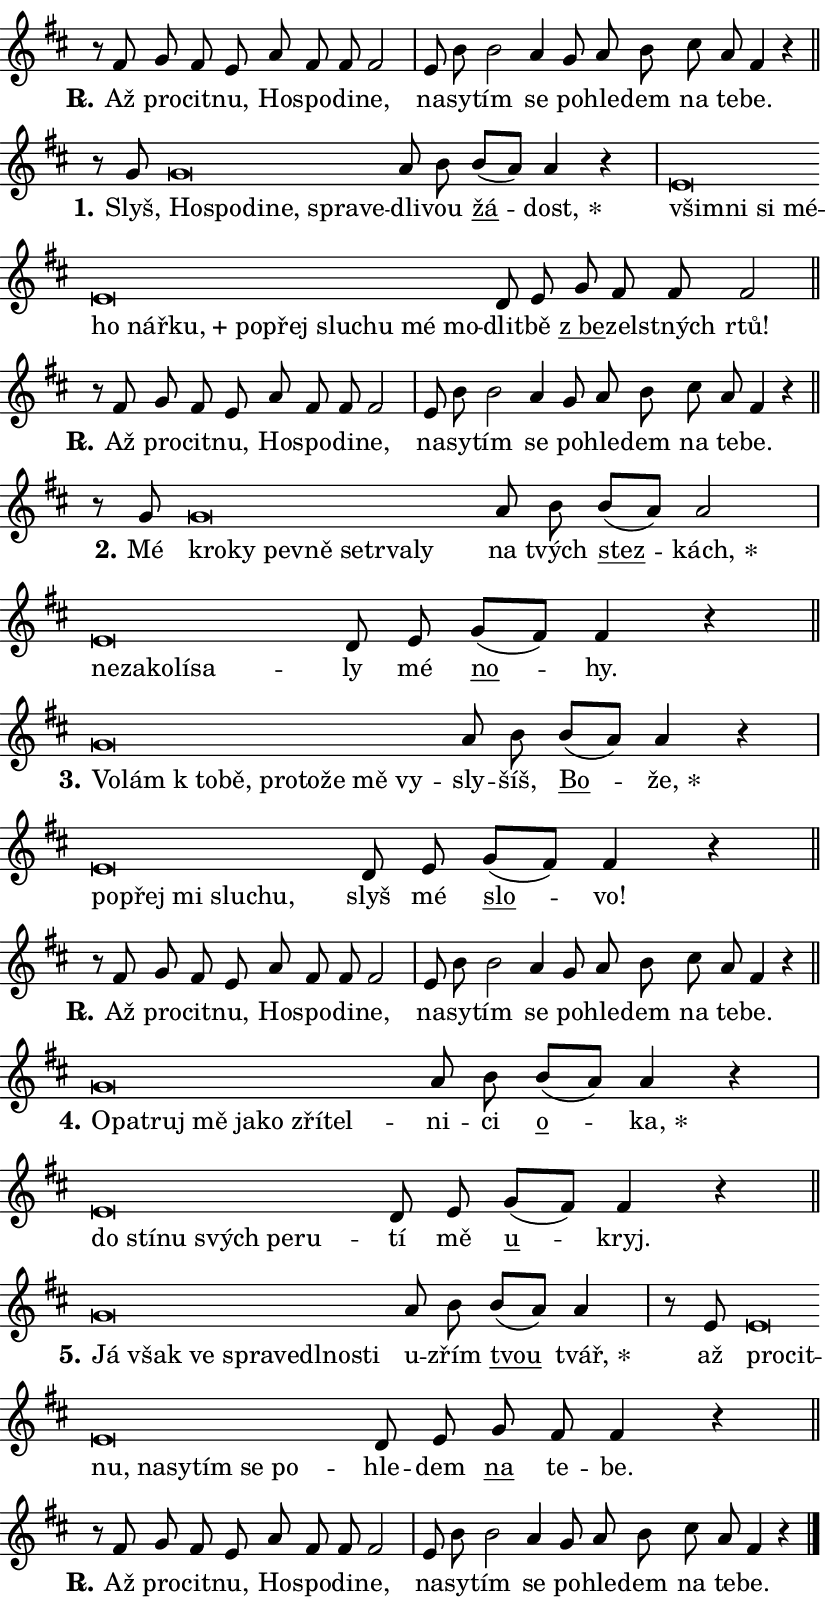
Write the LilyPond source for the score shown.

\version "2.24.0"
\header { tagline = "" }
\paper {
  indent = 0\cm
  top-margin = 0\cm
  right-margin = 0.13\cm % to fit lyric hyphens
  bottom-margin = 0\cm
  left-margin = 0\cm
  paper-width = 14\cm
  page-breaking = #ly:one-page-breaking
  system-system-spacing.basic-distance = #11
  score-system-spacing.basic-distance = #11
  ragged-last = ##f
}


%% Author: Thomas Morley
%% https://lists.gnu.org/archive/html/lilypond-user/2020-05/msg00002.html
#(define (line-position grob)
"Returns position of @var[grob} in current system:
   @code{'start}, if at first time-step
   @code{'end}, if at last time-step
   @code{'middle} otherwise
"
  (let* ((col (ly:item-get-column grob))
         (ln (ly:grob-object col 'left-neighbor))
         (rn (ly:grob-object col 'right-neighbor))
         (col-to-check-left (if (ly:grob? ln) ln col))
         (col-to-check-right (if (ly:grob? rn) rn col))
         (break-dir-left
           (and
             (ly:grob-property col-to-check-left 'non-musical #f)
             (ly:item-break-dir col-to-check-left)))
         (break-dir-right
           (and
             (ly:grob-property col-to-check-right 'non-musical #f)
             (ly:item-break-dir col-to-check-right))))
        (cond ((eqv? 1 break-dir-left) 'start)
              ((eqv? -1 break-dir-right) 'end)
              (else 'middle))))

#(define (tranparent-at-line-position vctor)
  (lambda (grob)
  "Relying on @code{line-position} select the relevant enry from @var{vctor}.
Used to determine transparency,"
    (case (line-position grob)
      ((end) (not (vector-ref vctor 0)))
      ((middle) (not (vector-ref vctor 1)))
      ((start) (not (vector-ref vctor 2))))))

noteHeadBreakVisibility =
#(define-music-function (break-visibility)(vector?)
"Makes @code{NoteHead}s transparent relying on @var{break-visibility}"
#{
  \override NoteHead.transparent =
    #(tranparent-at-line-position break-visibility)
#})

#(define delete-ledgers-for-transparent-note-heads
  (lambda (grob)
    "Reads whether a @code{NoteHead} is transparent.
If so this @code{NoteHead} is removed from @code{'note-heads} from
@var{grob}, which is supposed to be @code{LedgerLineSpanner}.
As a result ledgers are not printed for this @code{NoteHead}"
    (let* ((nhds-array (ly:grob-object grob 'note-heads))
           (nhds-list
             (if (ly:grob-array? nhds-array)
                 (ly:grob-array->list nhds-array)
                 '()))
           ;; Relies on the transparent-property being done before
           ;; Staff.LedgerLineSpanner.after-line-breaking is executed.
           ;; This is fragile ...
           (to-keep
             (remove
               (lambda (nhd)
                 (ly:grob-property nhd 'transparent #f))
               nhds-list)))
      ;; TODO find a better method to iterate over grob-arrays, similiar
      ;; to filter/remove etc for lists
      ;; For now rebuilt from scratch
      (set! (ly:grob-object grob 'note-heads)  '())
      (for-each
        (lambda (nhd)
          (ly:pointer-group-interface::add-grob grob 'note-heads nhd))
        to-keep))))

squashNotes = {
  \override NoteHead.X-extent = #'(-0.2 . 0.2)
  \override NoteHead.Y-extent = #'(-0.75 . 0)
  \override NoteHead.stencil =
    #(lambda (grob)
       (let ((pos (ly:grob-property grob 'staff-position)))
         (begin
           (if (< pos -7) (display "ERROR: Lower brevis then expected\n") (display ""))
           (if (<= pos -6) ly:text-interface::print ly:note-head::print))))
}
unSquashNotes = {
  \revert NoteHead.X-extent
  \revert NoteHead.Y-extent
  \revert NoteHead.stencil
}

hideNotes = \noteHeadBreakVisibility #begin-of-line-visible
unHideNotes = \noteHeadBreakVisibility #all-visible

% work-around for resetting accidentals
% https://lilypond.org/doc/v2.23/Documentation/notation/displaying-rhythms#unmetered-music
cadenzaMeasure = {
  \cadenzaOff
  \partial 1024 s1024
  \cadenzaOn
}

#(define-markup-command (accent layout props text) (markup?)
  "Underline accented syllable"
  (interpret-markup layout props
    #{\markup \override #'(offset . 4.3) \underline { #text }#}))

responsum = \markup \concat {
  "R" \hspace #-1.05 \path #0.1 #'((moveto 0 0.07) (lineto 0.9 0.8)) \hspace #0.05 "."
}

spaceSize = #0.6828661417322834 % exact space size for TeX Gyre Schola

\layout {
  \context {
    \Staff
    \remove "Time_signature_engraver"
    \override LedgerLineSpanner.after-line-breaking = #delete-ledgers-for-transparent-note-heads
  }
  \context {
    \Lyrics {
      \override LyricSpace.minimum-distance = \spaceSize
      \override LyricText.font-name = #"TeX Gyre Schola"
      \override LyricText.font-size = 1
      \override StanzaNumber.font-name = #"TeX Gyre Schola Bold"
      \override StanzaNumber.font-size = 1
    }
  }
  \context {
    \Score 
    \override NoteHead.text =
      #(lambda (grob) 
        (let ((pos (ly:grob-property grob 'staff-position)))
          #{\markup {
            \combine
              \halign #-0.55 \raise #(if (= pos -6) 0 0.5) \override #'(thickness . 2) \draw-line #'(3.2 . 0)
              \musicglyph "noteheads.sM1"
          }#}))
  }
}

% magnetic-lyrics.ily
%
%   written by
%     Jean Abou Samra <jean@abou-samra.fr>
%     Werner Lemberg <wl@gnu.org>
%
%   adapted by
%     Jiri Hon <jiri.hon@gmail.com>
%
% Version 2022-Apr-15

% https://www.mail-archive.com/lilypond-user@gnu.org/msg149350.html

#(define (Left_hyphen_pointer_engraver context)
   "Collect syllable-hyphen-syllable occurrences in lyrics and store
them in properties.  This engraver only looks to the left.  For
example, if the lyrics input is @code{foo -- bar}, it does the
following.

@itemize @bullet
@item
Set the @code{text} property of the @code{LyricHyphen} grob between
@q{foo} and @q{bar} to @code{foo}.

@item
Set the @code{left-hyphen} property of the @code{LyricText} grob with
text @q{foo} to the @code{LyricHyphen} grob between @q{foo} and
@q{bar}.
@end itemize

Use this auxiliary engraver in combination with the
@code{lyric-@/text::@/apply-@/magnetic-@/offset!} hook."
   (let ((hyphen #f)
         (text #f))
     (make-engraver
      (acknowledgers
       ((lyric-syllable-interface engraver grob source-engraver)
        (set! text grob)))
      (end-acknowledgers
       ((lyric-hyphen-interface engraver grob source-engraver)
        ;(when (not (grob::has-interface grob 'lyric-space-interface))
          (set! hyphen grob)));)
      ((stop-translation-timestep engraver)
       (when (and text hyphen)
         (ly:grob-set-object! text 'left-hyphen hyphen))
       (set! text #f)
       (set! hyphen #f)))))

#(define (lyric-text::apply-magnetic-offset! grob)
   "If the space between two syllables is less than the value in
property @code{LyricText@/.details@/.squash-threshold}, move the right
syllable to the left so that it gets concatenated with the left
syllable.

Use this function as a hook for
@code{LyricText@/.after-@/line-@/breaking} if the
@code{Left_@/hyphen_@/pointer_@/engraver} is active."
   (let ((hyphen (ly:grob-object grob 'left-hyphen #f)))
     (when hyphen
       (let ((left-text (ly:spanner-bound hyphen LEFT)))
         (when (grob::has-interface left-text 'lyric-syllable-interface)
           (let* ((common (ly:grob-common-refpoint grob left-text X))
                  (this-x-ext (ly:grob-extent grob common X))
                  (left-x-ext
                   (begin
                     ;; Trigger magnetism for left-text.
                     (ly:grob-property left-text 'after-line-breaking)
                     (ly:grob-extent left-text common X)))
                  ;; `delta` is the gap width between two syllables.
                  (delta (- (interval-start this-x-ext)
                            (interval-end left-x-ext)))
                  (details (ly:grob-property grob 'details))
                  (threshold (assoc-get 'squash-threshold details 0.2)))
             (when (< delta threshold)
               (let* (;; We have to manipulate the input text so that
                      ;; ligatures crossing syllable boundaries are not
                      ;; disabled.  For languages based on the Latin
                      ;; script this is essentially a beautification.
                      ;; However, for non-Western scripts it can be a
                      ;; necessity.
                      (lt (ly:grob-property left-text 'text))
                      (rt (ly:grob-property grob 'text))
                      (is-space (grob::has-interface hyphen 'lyric-space-interface))
                      (space (if is-space " " ""))
                      (extra-delta (if is-space spaceSize 0))
                      ;; Append new syllable.
                      (ltrt-space (if (and (string? lt) (string? rt))
                                (string-append lt space rt)
                                (make-concat-markup (list lt space rt))))
                      ;; Right-align `ltrt` to the right side.
                      (ltrt-space-markup (grob-interpret-markup
                               grob
                               (make-translate-markup
                                (cons (interval-length this-x-ext) 0)
                                (make-right-align-markup ltrt-space)))))
                 (begin
                   ;; Don't print `left-text`.
                   (ly:grob-set-property! left-text 'stencil #f)
                   ;; Set text and stencil (which holds all collected
                   ;; syllables so far) and shift it to the left.
                   (ly:grob-set-property! grob 'text ltrt-space)
                   (ly:grob-set-property! grob 'stencil ltrt-space-markup)
                   (ly:grob-translate-axis! grob (- (- delta extra-delta)) X))))))))))


#(define (lyric-hyphen::displace-bounds-first grob)
   ;; Make very sure this callback isn't triggered too early.
   (let ((left (ly:spanner-bound grob LEFT))
         (right (ly:spanner-bound grob RIGHT)))
     (ly:grob-property left 'after-line-breaking)
     (ly:grob-property right 'after-line-breaking)
     (ly:lyric-hyphen::print grob)))

squashThreshold = #0.4

\layout {
  \context {
    \Lyrics
    \consists #Left_hyphen_pointer_engraver
    \override LyricText.after-line-breaking =
      #lyric-text::apply-magnetic-offset!
    \override LyricHyphen.stencil = #lyric-hyphen::displace-bounds-first
    \override LyricText.details.squash-threshold = \squashThreshold
    \override LyricHyphen.minimum-distance = 0
    \override LyricHyphen.minimum-length = \squashThreshold
  }
}

squashText = \override LyricText.details.squash-threshold = 9999
unSquashText = \override LyricText.details.squash-threshold = \squashThreshold

leftText = \override LyricText.self-alignment-X = #LEFT
unLeftText = \revert LyricText.self-alignment-X

starOffset = #(lambda (grob) 
                (let ((x_offset (ly:self-alignment-interface::aligned-on-x-parent grob)))
                  (if (= x_offset 0) 0 (+ x_offset 1.2))))

star = #(define-music-function (syllable)(string?)
"Append star separator at the end of a syllable"
#{
  \once \override LyricText.X-offset = #starOffset
  \lyricmode { \markup {
    #syllable
    \override #'((font-name . "TeX Gyre Schola Bold")) \hspace #0.2 \lower #0.65 \larger "*"
  } }
#})

starAccent = #(define-music-function (syllable)(string?)
"Append star separator at the end of a syllable and make accent"
#{
  \once \override LyricText.X-offset = #starOffset
  \lyricmode { \markup {
    \accent #syllable
    \override #'((font-name . "TeX Gyre Schola Bold")) \hspace #0.2 \lower #0.65 \larger "*"
  } }
#})

breath = #(define-music-function (syllable)(string?)
"Append breathing indicator at the end of a syllable"
#{
  \lyricmode { \markup { #syllable "+" } }
#})

optionalBreath = #(define-music-function (syllable)(string?)
"Append optional breathing indicator at the end of a syllable"
#{
  \lyricmode { \markup { #syllable "(+)" } }
#})


\score {
    <<
        \new Voice = "melody" { \cadenzaOn \key d \major \relative { r8 fis' g fis e a fis fis fis2 \cadenzaMeasure \bar "|" e8 b' b2 a4 \bar "" g8 a b cis a fis4 r \cadenzaMeasure \bar "||" \break } }
        \new Lyrics \lyricsto "melody" { \lyricmode { \set stanza = \responsum
Až pro -- cit -- nu, Ho -- spo -- di -- ne, na -- sy -- tím se po -- hle -- dem na te -- be. } }
    >>
    \layout {}
}

\score {
    <<
        \new Voice = "melody" { \cadenzaOn \key d \major \relative { r8 g'8 \squashNotes g\breve*1/16 \hideNotes \breve*1/16 \bar "" \breve*1/16 \bar "" \breve*1/16 \bar "" \breve*1/16 \breve*1/16 \bar "" \unHideNotes \unSquashNotes a8 b \bar "" b[( a)] a4 r \cadenzaMeasure \bar "|" \squashNotes e\breve*1/16 \hideNotes \breve*1/16 \bar "" \breve*1/16 \bar "" \breve*1/16 \bar "" \breve*1/16 \bar "" \breve*1/16 \bar "" \breve*1/16 \bar "" \breve*1/16 \bar "" \breve*1/16 \bar "" \breve*1/16 \bar "" \breve*1/16 \bar "" \breve*1/16 \breve*1/16 \bar "" \unHideNotes \unSquashNotes d8 e \bar "" g fis fis fis2 \cadenzaMeasure \bar "||" \break } }
        \new Lyrics \lyricsto "melody" { \lyricmode { \set stanza = "1."
Slyš, \leftText Ho -- \squashText spo -- di -- ne, spra -- ve -- \unLeftText \unSquashText dli -- vou \markup \accent žá -- \star dost, \leftText všim -- \squashText ni si mé -- ho nář -- \breath "ku," po -- přej slu -- chu mé mo -- \unLeftText \unSquashText dlit -- bě \markup \accent "z be" -- ze -- lstných rtů! } }
    >>
    \layout {}
}

\score {
    <<
        \new Voice = "melody" { \cadenzaOn \key d \major \relative { r8 fis' g fis e a fis fis fis2 \cadenzaMeasure \bar "|" e8 b' b2 a4 \bar "" g8 a b cis a fis4 r \cadenzaMeasure \bar "||" \break } }
        \new Lyrics \lyricsto "melody" { \lyricmode { \set stanza = \responsum
Až pro -- cit -- nu, Ho -- spo -- di -- ne, na -- sy -- tím se po -- hle -- dem na te -- be. } }
    >>
    \layout {}
}

\score {
    <<
        \new Voice = "melody" { \cadenzaOn \key d \major \relative { r8 g'8 \squashNotes g\breve*1/16 \hideNotes \breve*1/16 \bar "" \breve*1/16 \bar "" \breve*1/16 \bar "" \breve*1/16 \bar "" \breve*1/16 \bar "" \breve*1/16 \breve*1/16 \bar "" \unHideNotes \unSquashNotes a8 b \bar "" b[( a)] a2 \cadenzaMeasure \bar "|" \squashNotes e\breve*1/16 \hideNotes \breve*1/16 \bar "" \breve*1/16 \bar "" \breve*1/16 \breve*1/16 \bar "" \unHideNotes \unSquashNotes d8 e \bar "" g[( fis)] fis4 r \cadenzaMeasure \bar "||" \break } }
        \new Lyrics \lyricsto "melody" { \lyricmode { \set stanza = "2."
Mé \leftText kro -- \squashText ky pev -- ně se -- tr -- va -- ly \unLeftText \unSquashText na tvých \markup \accent stez -- \star kách, \leftText ne -- \squashText za -- ko -- lí -- sa -- \unLeftText \unSquashText ly mé \markup \accent no -- hy. } }
    >>
    \layout {}
}

\score {
    <<
        \new Voice = "melody" { \cadenzaOn \key d \major \relative { \squashNotes g'\breve*1/16 \hideNotes \breve*1/16 \bar "" \breve*1/16 \bar "" \breve*1/16 \bar "" \breve*1/16 \bar "" \breve*1/16 \bar "" \breve*1/16 \bar "" \breve*1/16 \breve*1/16 \bar "" \unHideNotes \unSquashNotes a8 b \bar "" b[( a)] a4 r \cadenzaMeasure \bar "|" \squashNotes e\breve*1/16 \hideNotes \breve*1/16 \bar "" \breve*1/16 \bar "" \breve*1/16 \breve*1/16 \bar "" \unHideNotes \unSquashNotes d8 e \bar "" g[( fis)] fis4 r \cadenzaMeasure \bar "||" \break } }
        \new Lyrics \lyricsto "melody" { \lyricmode { \set stanza = "3."
\leftText Vo -- \squashText lám "k to" -- bě, pro -- to -- že mě vy -- \unLeftText \unSquashText sly -- šíš, \markup \accent Bo -- \star že, \leftText po -- \squashText přej mi slu -- chu, \unLeftText \unSquashText slyš mé \markup \accent slo -- vo! } }
    >>
    \layout {}
}

\score {
    <<
        \new Voice = "melody" { \cadenzaOn \key d \major \relative { r8 fis' g fis e a fis fis fis2 \cadenzaMeasure \bar "|" e8 b' b2 a4 \bar "" g8 a b cis a fis4 r \cadenzaMeasure \bar "||" \break } }
        \new Lyrics \lyricsto "melody" { \lyricmode { \set stanza = \responsum
Až pro -- cit -- nu, Ho -- spo -- di -- ne, na -- sy -- tím se po -- hle -- dem na te -- be. } }
    >>
    \layout {}
}

\score {
    <<
        \new Voice = "melody" { \cadenzaOn \key d \major \relative { \squashNotes g'\breve*1/16 \hideNotes \breve*1/16 \bar "" \breve*1/16 \bar "" \breve*1/16 \bar "" \breve*1/16 \bar "" \breve*1/16 \bar "" \breve*1/16 \breve*1/16 \bar "" \unHideNotes \unSquashNotes a8 b \bar "" b[( a)] a4 r \cadenzaMeasure \bar "|" \squashNotes e\breve*1/16 \hideNotes \breve*1/16 \bar "" \breve*1/16 \bar "" \breve*1/16 \bar "" \breve*1/16 \breve*1/16 \bar "" \unHideNotes \unSquashNotes d8 e \bar "" g[( fis)] fis4 r \cadenzaMeasure \bar "||" \break } }
        \new Lyrics \lyricsto "melody" { \lyricmode { \set stanza = "4."
\leftText O -- \squashText pa -- truj mě ja -- ko zří -- tel -- \unLeftText \unSquashText ni -- ci \markup \accent o -- \star ka, \leftText do \squashText stí -- nu svých pe -- ru -- \unLeftText \unSquashText tí mě \markup \accent u -- kryj. } }
    >>
    \layout {}
}

\score {
    <<
        \new Voice = "melody" { \cadenzaOn \key d \major \relative { \squashNotes g'\breve*1/16 \hideNotes \breve*1/16 \bar "" \breve*1/16 \bar "" \breve*1/16 \bar "" \breve*1/16 \bar "" \breve*1/16 \bar "" \breve*1/16 \breve*1/16 \bar "" \unHideNotes \unSquashNotes a8 b \bar "" b[( a)] a4 \cadenzaMeasure \bar "|" r8 e8 \squashNotes e\breve*1/16 \hideNotes \breve*1/16 \bar "" \breve*1/16 \bar "" \breve*1/16 \bar "" \breve*1/16 \bar "" \breve*1/16 \bar "" \breve*1/16 \breve*1/16 \bar "" \unHideNotes \unSquashNotes d8 e \bar "" g fis fis4 r \cadenzaMeasure \bar "||" \break } }
        \new Lyrics \lyricsto "melody" { \lyricmode { \set stanza = "5."
\leftText Já \squashText však ve spra -- ve -- dl -- no -- sti \unLeftText \unSquashText u -- zřím \markup \accent tvou \star tvář, až \leftText pro -- \squashText cit -- nu, na -- sy -- tím se po -- \unLeftText \unSquashText hle -- dem \markup \accent na te -- be. } }
    >>
    \layout {}
}

\score {
    <<
        \new Voice = "melody" { \cadenzaOn \key d \major \relative { r8 fis' g fis e a fis fis fis2 \cadenzaMeasure \bar "|" e8 b' b2 a4 \bar "" g8 a b cis a fis4 r \cadenzaMeasure \bar "||" \break } \bar "|." }
        \new Lyrics \lyricsto "melody" { \lyricmode { \set stanza = \responsum
Až pro -- cit -- nu, Ho -- spo -- di -- ne, na -- sy -- tím se po -- hle -- dem na te -- be. } }
    >>
    \layout {}
}
